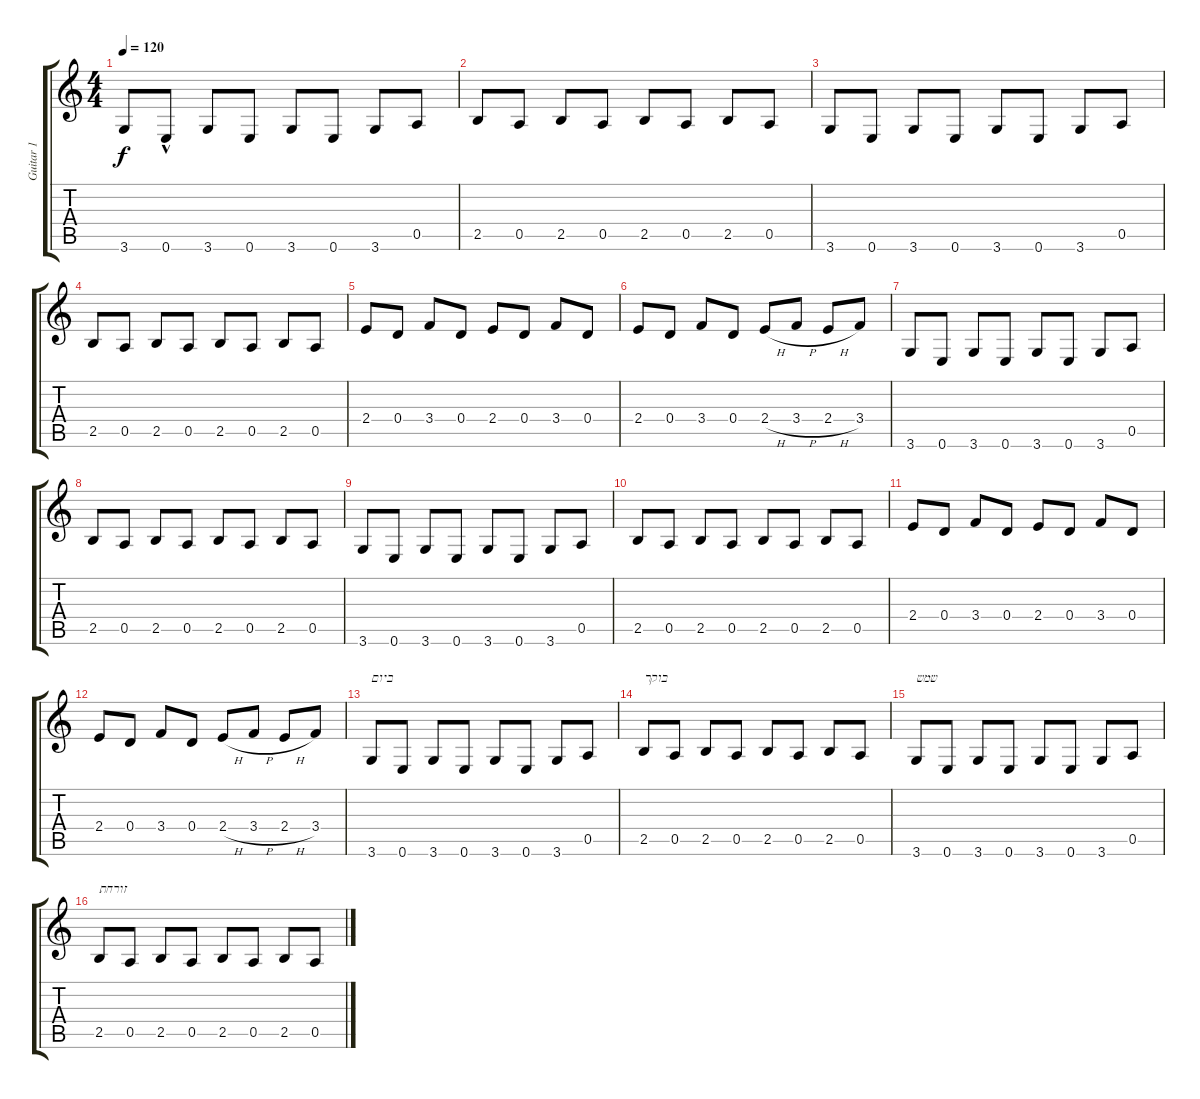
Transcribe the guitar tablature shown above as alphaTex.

\track ("Guitar 1" "Guitar 1") {instrument distortionguitar}
\staff {score tabs}
\tuning (E4 B3 G3 D3 A2 E2) {hide}
\ts (4 4)
\tempo 120
\clef g2
\ks c
3.6.8{dy f volume 6 instrument distortionguitar} 0.6{hac}.8 3.6.8 0.6.8 3.6.8 0.6.8 3.6.8 0.5.8 |
2.5.8 0.5.8 2.5.8 0.5.8 2.5.8 0.5.8 2.5.8 0.5.8 |
3.6.8 0.6.8 3.6.8 0.6.8 3.6.8 0.6.8 3.6.8 0.5.8 |
2.5.8 0.5.8 2.5.8 0.5.8 2.5.8 0.5.8 2.5.8 0.5.8 |
2.4.8 0.4.8 3.4.8 0.4.8 2.4.8 0.4.8 3.4.8 0.4.8 |
2.4.8 0.4.8 3.4.8 0.4.8 2.4{h}.8 3.4{h}.8 2.4{h}.8 3.4.8 |
3.6.8 0.6.8 3.6.8 0.6.8 3.6.8 0.6.8 3.6.8 0.5.8 |
2.5.8 0.5.8 2.5.8 0.5.8 2.5.8 0.5.8 2.5.8 0.5.8 |
3.6.8 0.6.8 3.6.8 0.6.8 3.6.8 0.6.8 3.6.8 0.5.8 |
2.5.8 0.5.8 2.5.8 0.5.8 2.5.8 0.5.8 2.5.8 0.5.8 |
2.4.8 0.4.8 3.4.8 0.4.8 2.4.8 0.4.8 3.4.8 0.4.8 |
2.4.8 0.4.8 3.4.8 0.4.8 2.4{h}.8 3.4{h}.8 2.4{h}.8 3.4.8 |
3.6.8{txt "ביום "} 0.6.8 3.6.8 0.6.8 3.6.8 0.6.8 3.6.8 0.5.8 |
2.5.8{txt "בוקר"} 0.5.8 2.5.8 0.5.8 2.5.8 0.5.8 2.5.8 0.5.8 |
3.6.8{txt "שמש"} 0.6.8 3.6.8 0.6.8 3.6.8 0.6.8 3.6.8 0.5.8 |
2.5.8{txt "זורחת"} 0.5.8 2.5.8 0.5.8 2.5.8 0.5.8 2.5.8 0.5.8
